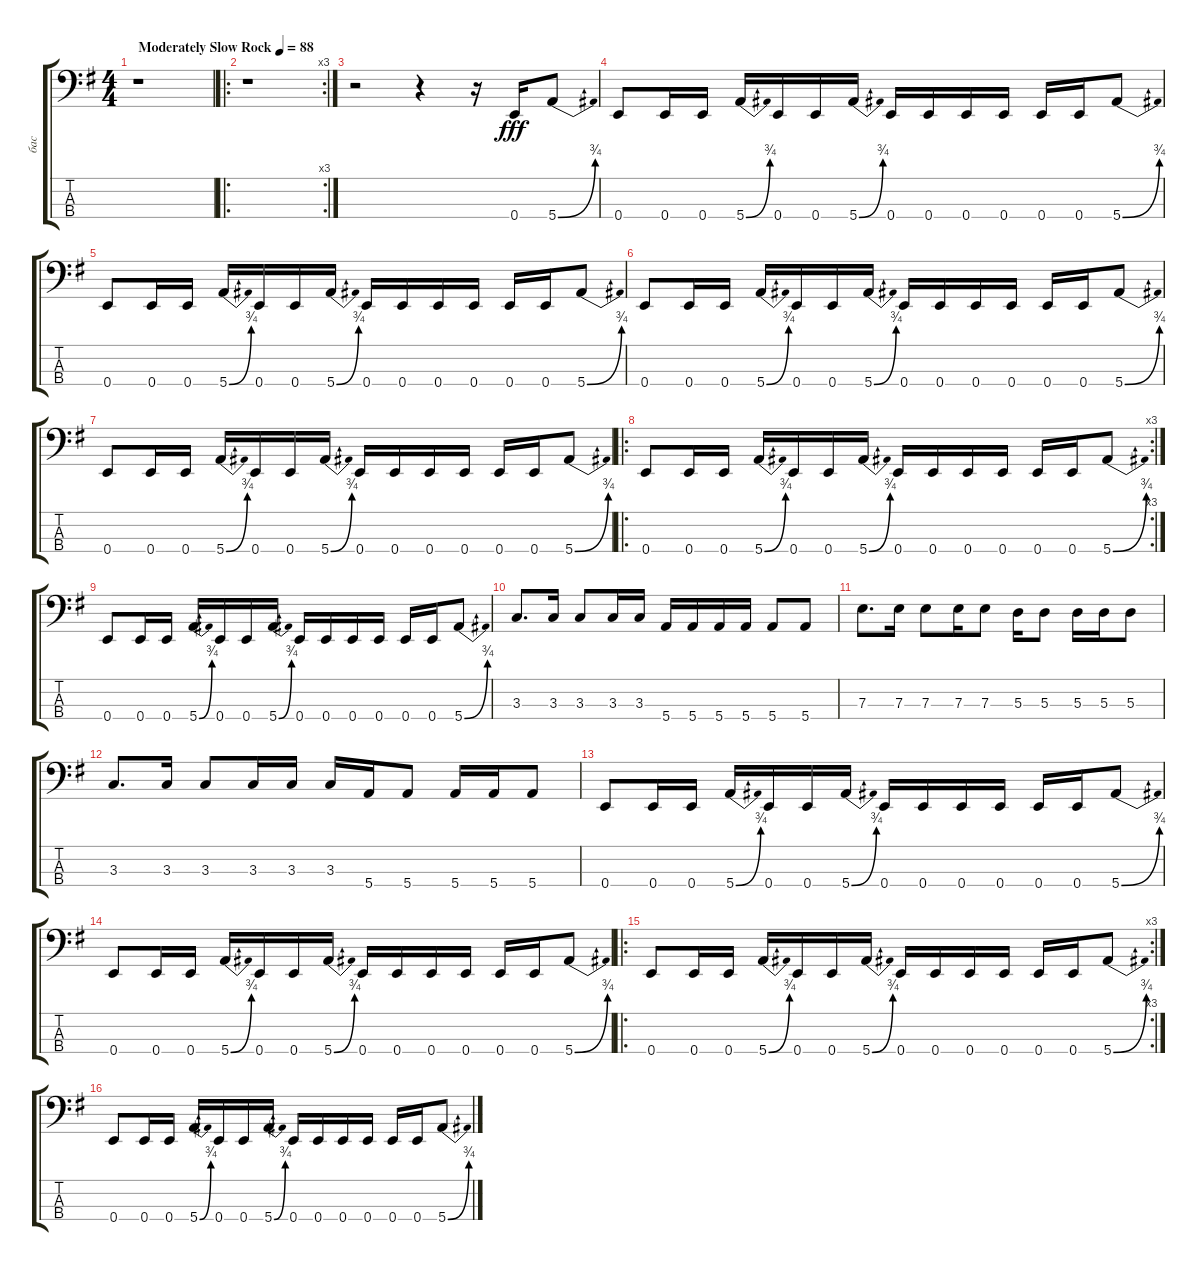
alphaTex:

\track ("бас" "бас") {instrument electricbassfinger}
\staff {score tabs}
\tuning (G2 D2 A1 E1) {hide}
\ts (4 4)
\tempo (88 "Moderately Slow Rock")
\clef f4
\ks eminor
r.1{dy fff instrument electricbassfinger} |
\ro
\rc 3
r.1 |
r.2 r.4 r.16 0.4.16 5.4{be (bend 0 0 60 3)}.8 |
0.4.8 0.4.16 0.4.16 5.4{be (bend 0 0 60 3)}.16 0.4.16 0.4.16 5.4{be (bend 0 0 60 3)}.16 0.4.16 0.4.16 0.4.16 0.4.16 0.4.16 0.4.16 5.4{be (bend 0 0 60 3)}.8 |
0.4.8 0.4.16 0.4.16 5.4{be (bend 0 0 60 3)}.16 0.4.16 0.4.16 5.4{be (bend 0 0 60 3)}.16 0.4.16 0.4.16 0.4.16 0.4.16 0.4.16 0.4.16 5.4{be (bend 0 0 60 3)}.8 |
0.4.8 0.4.16 0.4.16 5.4{be (bend 0 0 60 3)}.16 0.4.16 0.4.16 5.4{be (bend 0 0 60 3)}.16 0.4.16 0.4.16 0.4.16 0.4.16 0.4.16 0.4.16 5.4{be (bend 0 0 60 3)}.8 |
0.4.8 0.4.16 0.4.16 5.4{be (bend 0 0 60 3)}.16 0.4.16 0.4.16 5.4{be (bend 0 0 60 3)}.16 0.4.16 0.4.16 0.4.16 0.4.16 0.4.16 0.4.16 5.4{be (bend 0 0 60 3)}.8 |
\ro
\rc 3
0.4.8 0.4.16 0.4.16 5.4{be (bend 0 0 60 3)}.16 0.4.16 0.4.16 5.4{be (bend 0 0 60 3)}.16 0.4.16 0.4.16 0.4.16 0.4.16 0.4.16 0.4.16 5.4{be (bend 0 0 60 3)}.8 |
0.4.8 0.4.16 0.4.16 5.4{be (bend 0 0 60 3)}.16 0.4.16 0.4.16 5.4{be (bend 0 0 60 3)}.16 0.4.16 0.4.16 0.4.16 0.4.16 0.4.16 0.4.16 5.4{be (bend 0 0 60 3)}.8 |
3.3.8{d} 3.3.16 3.3.8 3.3.16 3.3.16 5.4.16 5.4.16 5.4.16 5.4.16 5.4.8 5.4.8 |
7.3.8{d} 7.3.16 7.3.8 7.3.16 7.3.8 5.3.16 5.3.8 5.3.16 5.3.16 5.3.8 |
3.3.8{d} 3.3.16 3.3.8 3.3.16 3.3.16 3.3.16 5.4.16 5.4.8 5.4.16 5.4.16 5.4.8 |
0.4.8 0.4.16 0.4.16 5.4{be (bend 0 0 60 3)}.16 0.4.16 0.4.16 5.4{be (bend 0 0 60 3)}.16 0.4.16 0.4.16 0.4.16 0.4.16 0.4.16 0.4.16 5.4{be (bend 0 0 60 3)}.8 |
0.4.8 0.4.16 0.4.16 5.4{be (bend 0 0 60 3)}.16 0.4.16 0.4.16 5.4{be (bend 0 0 60 3)}.16 0.4.16 0.4.16 0.4.16 0.4.16 0.4.16 0.4.16 5.4{be (bend 0 0 60 3)}.8 |
\ro
\rc 3
0.4.8 0.4.16 0.4.16 5.4{be (bend 0 0 60 3)}.16 0.4.16 0.4.16 5.4{be (bend 0 0 60 3)}.16 0.4.16 0.4.16 0.4.16 0.4.16 0.4.16 0.4.16 5.4{be (bend 0 0 60 3)}.8 |
0.4.8 0.4.16 0.4.16 5.4{be (bend 0 0 60 3)}.16 0.4.16 0.4.16 5.4{be (bend 0 0 60 3)}.16 0.4.16 0.4.16 0.4.16 0.4.16 0.4.16 0.4.16 5.4{be (bend 0 0 60 3)}.8
